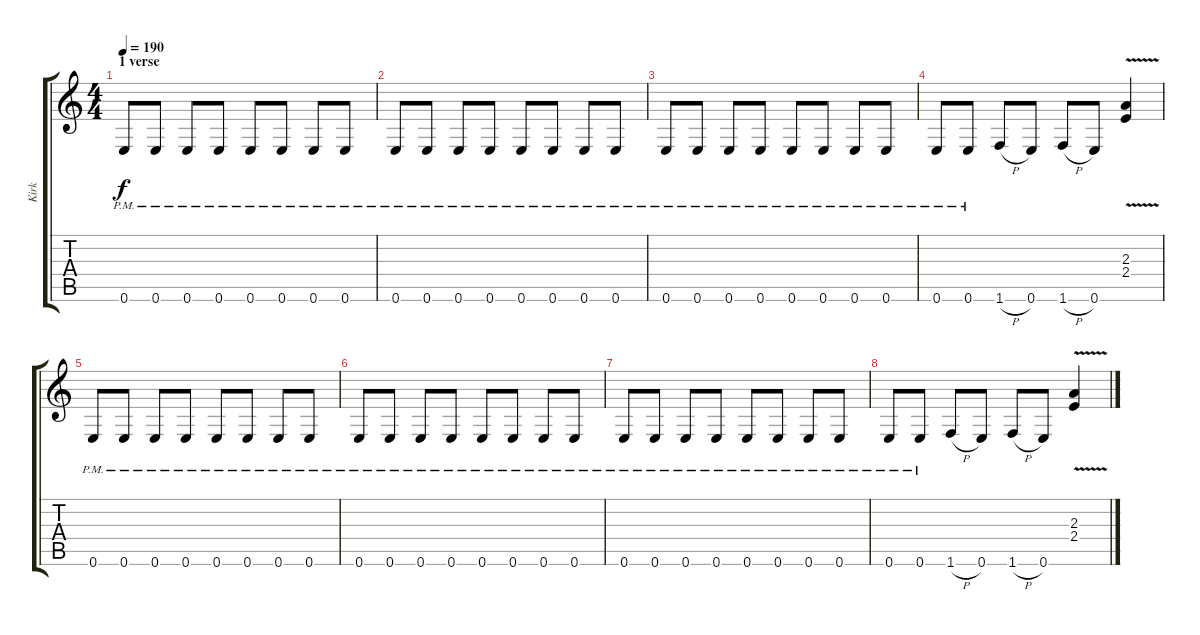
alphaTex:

\track ("Kirk" "Kirk") {instrument overdrivenguitar}
\staff {score tabs}
\tuning (E4 B3 G3 D3 A2 E2) {hide}
\ts (4 4)
\section ("" "1 verse")
\tempo 190
\clef g2
\ks c
0.6{pm}.8{dy f} 0.6{pm}.8 0.6{pm}.8 0.6{pm}.8 0.6{pm}.8 0.6{pm}.8 0.6{pm}.8 0.6{pm}.8 |
0.6{pm}.8 0.6{pm}.8 0.6{pm}.8 0.6{pm}.8 0.6{pm}.8 0.6{pm}.8 0.6{pm}.8 0.6{pm}.8 |
0.6{pm}.8 0.6{pm}.8 0.6{pm}.8 0.6{pm}.8 0.6{pm}.8 0.6{pm}.8 0.6{pm}.8 0.6{pm}.8 |
0.6{pm}.8 0.6{pm}.8 1.6{h}.8 0.6.8 1.6{h}.8 0.6.8 (2.3{v} 2.4{v}).4 |
0.6{pm}.8 0.6{pm}.8 0.6{pm}.8 0.6{pm}.8 0.6{pm}.8 0.6{pm}.8 0.6{pm}.8 0.6{pm}.8 |
0.6{pm}.8 0.6{pm}.8 0.6{pm}.8 0.6{pm}.8 0.6{pm}.8 0.6{pm}.8 0.6{pm}.8 0.6{pm}.8 |
0.6{pm}.8 0.6{pm}.8 0.6{pm}.8 0.6{pm}.8 0.6{pm}.8 0.6{pm}.8 0.6{pm}.8 0.6{pm}.8 |
0.6{pm}.8 0.6{pm}.8 1.6{h}.8 0.6.8 1.6{h}.8 0.6.8 (2.3{v} 2.4{v}).4
